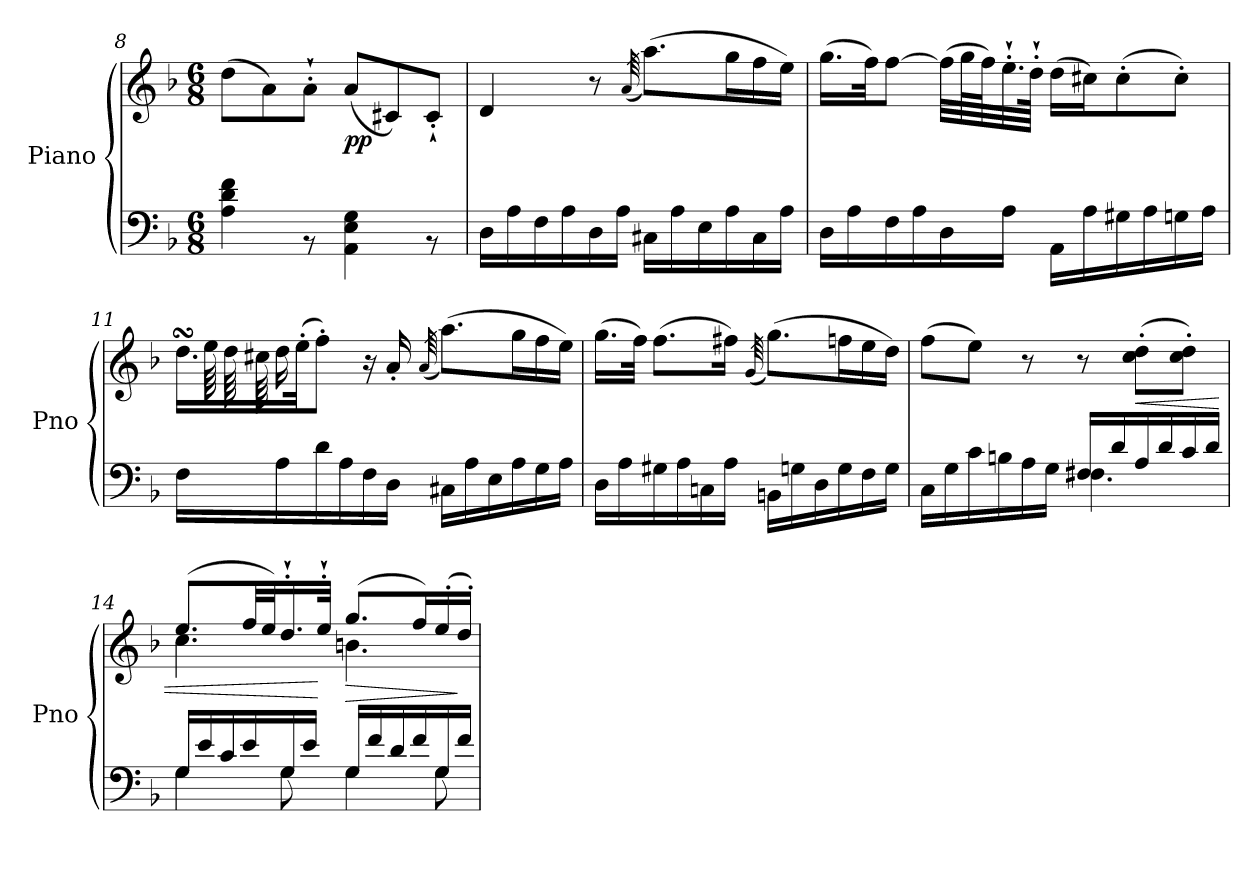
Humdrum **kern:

**kern	**kern	**dynam
*part1	*part1	*part1
*staff2	*staff1	*staff1/2
*I"Piano	*	*
*I'Pno	*	*
*clefF4	*clefG2	*
*k[b-]	*k[b-]	*
*M6/8	*M6/8	*
=8	=8	=8
*^	*	*
2.ryy	4A\ 4d\ 4f\	(8dd\L	.
.	.	8a\)	.
.	8r	8a'`\J	.
!	!	!	!LO:DY:b
.	4AA\ 4E\ 4G\	(8a/L	pp
.	.	8c#X/)	.
.	8r	8c#'`/J	.
=9	=9	=9	=9
2.ryy	16D\LL	4d/	.
.	16A\	.	.
.	16F\	.	.
.	16A\	.	.
.	16D\	8r	.
.	16A\JJ	.	.
.	.	(>64qa/	.
!	!	!	!LO:DY:b
.	16C#X\LL	(8.aa\L)	other-dynamics
.	16A\	.	.
.	16E\	.	.
.	16A\	16gg\L	.
.	16C#\	16ff\	.
.	16A\JJ	16ee\JJ)	.
!!LO:LB:g=z
=10	=10	=10	=10
2.ryy	16D\LL	(16.gg\LL	.
.	16A\	.	.
.	.	32ff\JK)	.
.	16F\	[8ff\J	.
.	16A\	.	.
.	16D\	(32ff\LLL]	.
.	.	64gg\L	.
.	.	64ff\J)	.
.	16A\JJ	32.ee'`\	.
.	.	64dd'`\JJJk	.
.	16AA\LL	(16dd\LL	.
.	16A\	16cc#X\J)	.
.	16G#X\	(8cc#'\	.
.	16A\	.	.
.	16Gn\	8cc#'\J)	.
.	16A\JJ	.	.
=11	=11	=11	=11
*	*	*^	*
2.ryy	16F\LL	16.ddsSSS\LL	32ryy	.
*	*	*	*Xtuplet	*
.	.	.	96ee	.
.	.	.	96dd	.
.	.	.	96cc#X	.
.	16A\	.	16dd	.
.	.	(>32ee'\JK	.	.
.	16d\	8ff'\J)	2ryy	.
.	16A\	.	.	.
.	16F\	16r	.	.
.	16D\JJ	16a'/	.	.
.	.	(>64qa/	.	.
!	!	!	!	!LO:DY:b
.	16C#X\LL	(>8.aa\L)	.	other-dynamics
.	16A\	.	.	.
.	16E\	.	.	.
.	16A\	16gg\L	.	.
.	16G\	16ff\	8ryy	.
.	16A\JJ	16ee\JJ)	.	.
*	*	*v	*v	*
=12	=12	=12	=12
2.ryy	16D\LL	(16.gg\LL	.
.	16A\	.	.
.	.	32ff\JJk)	.
.	16G#X\	(8.ff\L	.
.	16A\	.	.
.	16Cn\	.	.
.	16A\JJ	16ff#X\Jk)	.
.	.	(>64qg/	.
!	!	!	!LO:DY:b
.	16BBn\LL	(8.gg\L)	other-dynamics
.	16Gn\	.	.
.	16D\	.	.
.	16G\	16ffn\L	.
.	16F\	16ee\	.
.	16G\JJ	16dd\JJ)	.
!!LO:LB:g=z
=13	=13	=13	=13
*	*^	*	*
2.ryy	16C\LL	4.ryy	(8ff\L	.
.	16G\	.	.	.
.	16c\	.	8ee\J)	.
.	16Bn\	.	.	.
.	16A\	.	8r	.
.	16G\JJ	.	.	.
.	16F#X/LL	4.F#\	8r	.
.	16d/	.	.	.
!	!	!	!	!LO:HP:b
.	16A/	.	(8cc\' 8dd\'L	<
.	16d/	.	.	.
.	16c/	.	8cc\' 8dd\'J)	.
.	16d/JJ	.	.	.
=14	=14	=14	=14	=14
*	*	*	*^	*
2.ryy	16G/LL	4G\	(>8.ee/L	4.cc\	.
.	16e/	.	.	.	.
.	16c/	.	.	.	.
.	16e/	.	32ff/LL	.	.
.	.	.	32ee/J)	.	.
.	16G/	8G\	16.dd'`/	.	.
.	16e/JJ	.	.	.	.
.	.	.	32ee'`/JJk	.	[
!	!	!	!	!	!LO:HP:b
.	16G/LL	4G\	(>8.gg/L	4.bn\	>
.	16f/	.	.	.	.
.	16d/	.	.	.	.
.	16f/	.	16ff/L)	.	.
.	16G/	8G\	(>16ee'/	.	.
.	16f/JJ	.	16dd'/JJ)	.	]
*v	*v	*v	*	*	*
*	*v	*v	*
=	=	=
*-	*-	*-
